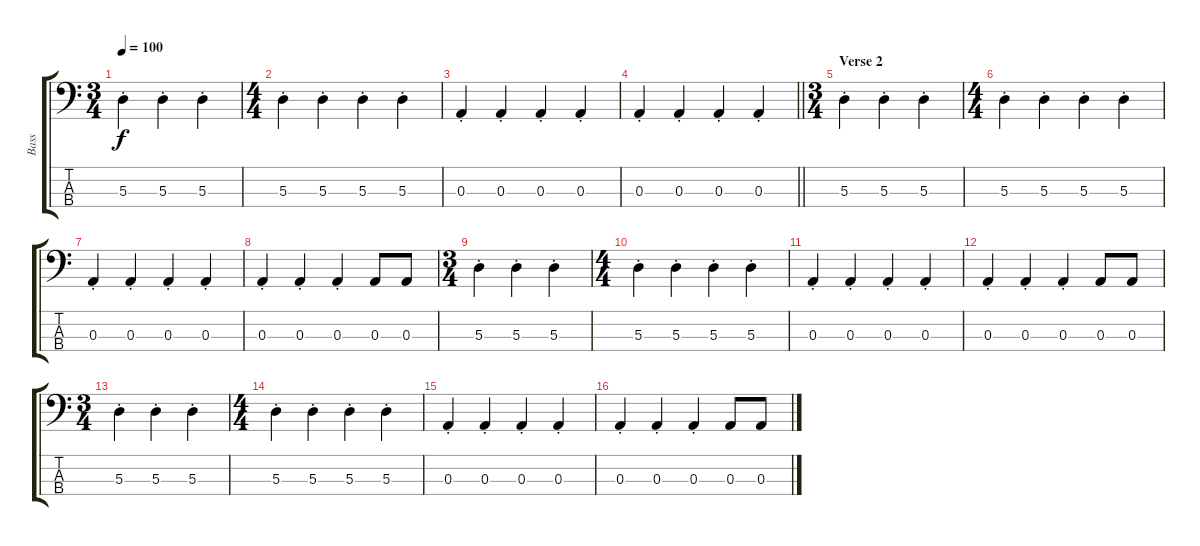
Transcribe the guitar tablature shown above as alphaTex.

\track ("Bass" "Bass") {instrument electricbassfinger}
\staff {score tabs}
\tuning (G2 D2 A1 E1) {hide}
\ts (3 4)
\tempo 100
\clef f4
\ks c
5.3{st}.4{dy f} 5.3{st}.4 5.3{st}.4 |
\ts (4 4)
5.3{st}.4 5.3{st}.4 5.3{st}.4 5.3{st}.4 |
0.3{st}.4 0.3{st}.4 0.3{st}.4 0.3{st}.4 |
\barLineRight lightlight
0.3{st}.4 0.3{st}.4 0.3{st}.4 0.3{st}.4 |
\ts (3 4)
\section ("" "Verse 2")
5.3{st}.4 5.3{st}.4 5.3{st}.4 |
\ts (4 4)
5.3{st}.4 5.3{st}.4 5.3{st}.4 5.3{st}.4 |
0.3{st}.4 0.3{st}.4 0.3{st}.4 0.3{st}.4 |
0.3{st}.4 0.3{st}.4 0.3{st}.4 0.3.8 0.3.8 |
\ts (3 4)
5.3{st}.4 5.3{st}.4 5.3{st}.4 |
\ts (4 4)
5.3{st}.4 5.3{st}.4 5.3{st}.4 5.3{st}.4 |
0.3{st}.4 0.3{st}.4 0.3{st}.4 0.3{st}.4 |
0.3{st}.4 0.3{st}.4 0.3{st}.4 0.3.8 0.3.8 |
\ts (3 4)
5.3{st}.4 5.3{st}.4 5.3{st}.4 |
\ts (4 4)
5.3{st}.4 5.3{st}.4 5.3{st}.4 5.3{st}.4 |
0.3{st}.4 0.3{st}.4 0.3{st}.4 0.3{st}.4 |
0.3{st}.4 0.3{st}.4 0.3{st}.4 0.3.8 0.3.8
